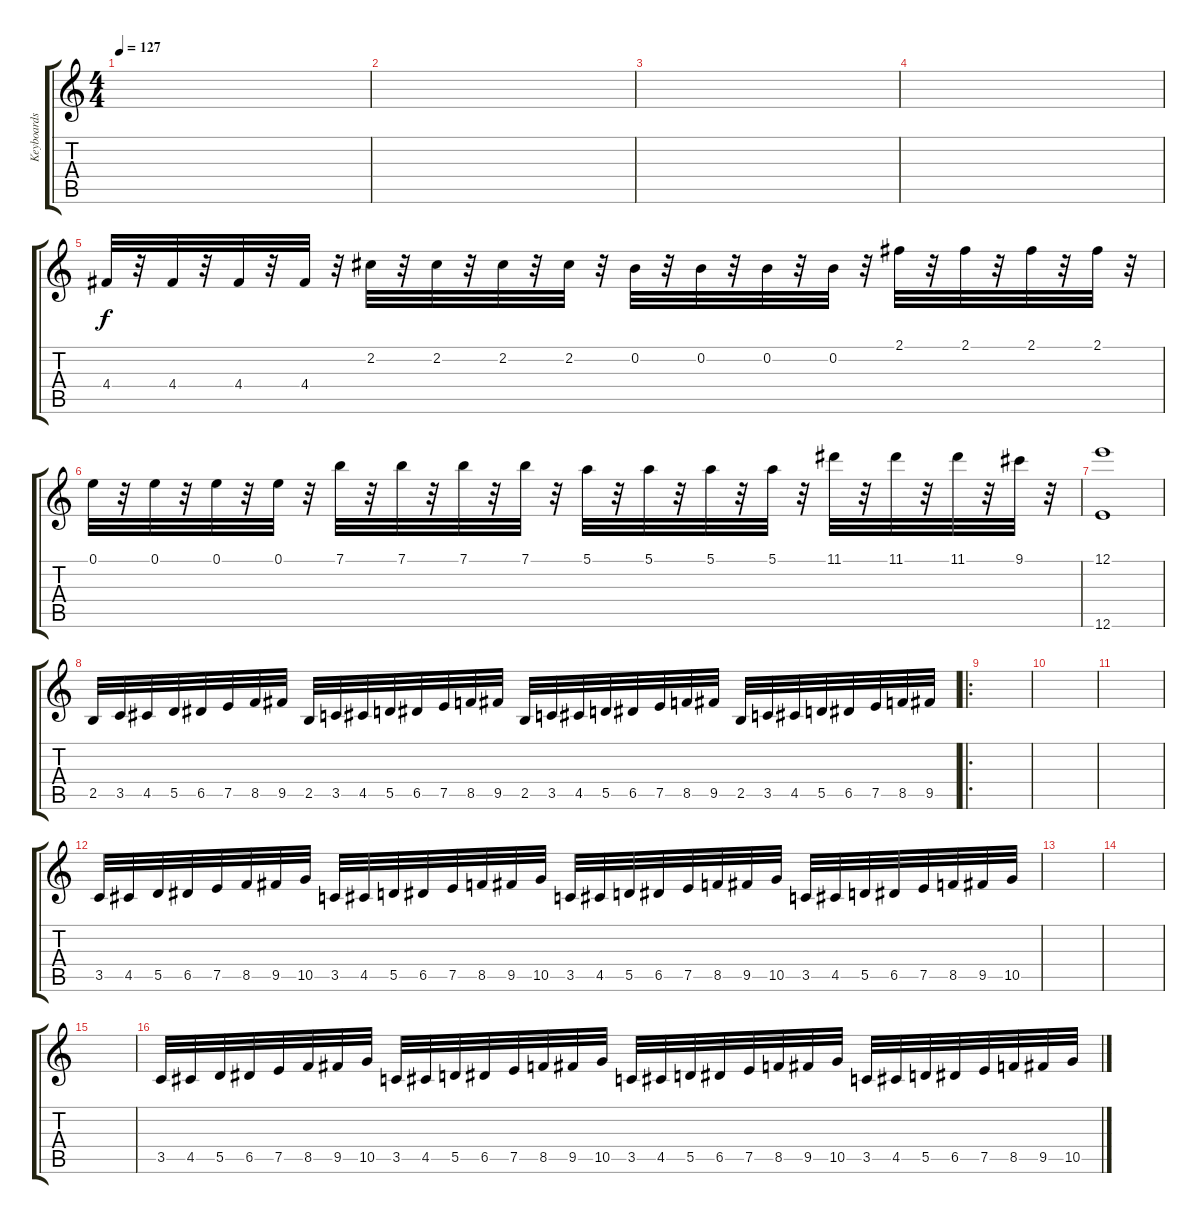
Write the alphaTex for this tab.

\track ("Keyboards 1" "Keyboards ") {instrument electricbasspick}
\staff {score tabs}
\tuning (E4 B3 G3 D3 A2 E2) {hide}
\ts (4 4)
\tempo 127
\clef g2
\ks c
|
|
|
|
4.4.32 r.32 4.4.32 r.32 4.4.32 r.32 4.4.32 r.32 2.2.32 r.32 2.2.32 r.32 2.2.32 r.32 2.2.32 r.32 0.2.32 r.32 0.2.32 r.32 0.2.32 r.32 0.2.32 r.32 2.1.32 r.32 2.1.32 r.32 2.1.32 r.32 2.1.32 r.32 |
0.1.32 r.32 0.1.32 r.32 0.1.32 r.32 0.1.32 r.32 7.1.32 r.32 7.1.32 r.32 7.1.32 r.32 7.1.32 r.32 5.1.32 r.32 5.1.32 r.32 5.1.32 r.32 5.1.32 r.32 11.1.32 r.32 11.1.32 r.32 11.1.32 r.32 9.1.32 r.32 |
(12.1 12.6).1{dy f} |
2.5.32 3.5.32 4.5.32 5.5.32 6.5.32 7.5.32 8.5.32 9.5.32 2.5.32 3.5.32 4.5.32 5.5.32 6.5.32 7.5.32 8.5.32 9.5.32 2.5.32 3.5.32 4.5.32 5.5.32 6.5.32 7.5.32 8.5.32 9.5.32 2.5.32 3.5.32 4.5.32 5.5.32 6.5.32 7.5.32 8.5.32 9.5.32 |
\ro
|
|
|
3.5.32 4.5.32 5.5.32 6.5.32 7.5.32 8.5.32 9.5.32 10.5.32 3.5.32 4.5.32 5.5.32 6.5.32 7.5.32 8.5.32 9.5.32 10.5.32 3.5.32 4.5.32 5.5.32 6.5.32 7.5.32 8.5.32 9.5.32 10.5.32 3.5.32 4.5.32 5.5.32 6.5.32 7.5.32 8.5.32 9.5.32 10.5.32 |
|
|
|
3.5.32 4.5.32 5.5.32 6.5.32 7.5.32 8.5.32 9.5.32 10.5.32 3.5.32 4.5.32 5.5.32 6.5.32 7.5.32 8.5.32 9.5.32 10.5.32 3.5.32 4.5.32 5.5.32 6.5.32 7.5.32 8.5.32 9.5.32 10.5.32 3.5.32 4.5.32 5.5.32 6.5.32 7.5.32 8.5.32 9.5.32 10.5.32
